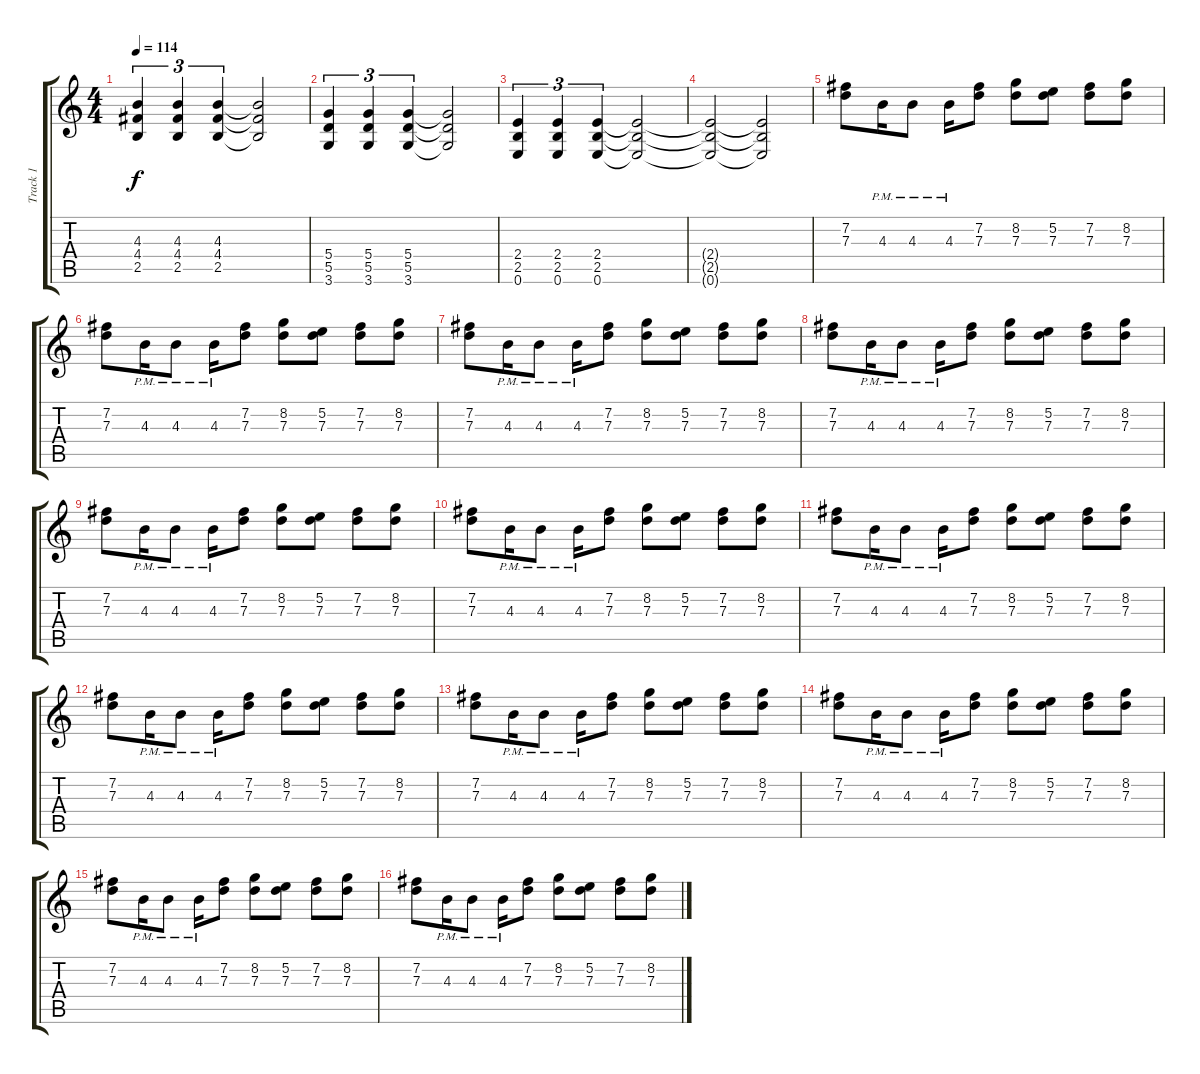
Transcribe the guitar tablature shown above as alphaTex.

\track ("Track 1" "Track 1") {instrument distortionguitar}
\staff {score tabs}
\tuning (E4 B3 G3 D3 A2 E2) {hide}
\ts (4 4)
\tempo 114
\clef g2
\ks c
(4.3 4.4 2.5).4{tu (3 2) dy f} (4.3 4.4 2.5).4{tu (3 2)} (4.3 4.4 2.5).4{tu (3 2)} (4.3{t} 4.4{t} 2.5{t}).2 |
(5.4 5.5 3.6).4{tu (3 2)} (5.4 5.5 3.6).4{tu (3 2)} (5.4 5.5 3.6).4{tu (3 2)} (5.4{t} 5.5{t} 3.6{t}).2 |
(2.4 2.5 0.6).4{tu (3 2)} (2.4 2.5 0.6).4{tu (3 2)} (2.4 2.5 0.6).4{tu (3 2)} (2.4{t} 2.5{t} 0.6{t}).2 |
(2.4{t} 2.5{t} 0.6{t}).2 (2.4{t} 2.5{t} 0.6{t}).2 |
(7.2 7.3).8 4.3{pm}.16 4.3{pm}.8 4.3{pm}.16 (7.2 7.3).8 (8.2 7.3).8 (5.2 7.3).8 (7.2 7.3).8 (8.2 7.3).8 |
(7.2 7.3).8 4.3{pm}.16 4.3{pm}.8 4.3{pm}.16 (7.2 7.3).8 (8.2 7.3).8 (5.2 7.3).8 (7.2 7.3).8 (8.2 7.3).8 |
(7.2 7.3).8 4.3{pm}.16 4.3{pm}.8 4.3{pm}.16 (7.2 7.3).8 (8.2 7.3).8 (5.2 7.3).8 (7.2 7.3).8 (8.2 7.3).8 |
(7.2 7.3).8 4.3{pm}.16 4.3{pm}.8 4.3{pm}.16 (7.2 7.3).8 (8.2 7.3).8 (5.2 7.3).8 (7.2 7.3).8 (8.2 7.3).8 |
(7.2 7.3).8 4.3{pm}.16 4.3{pm}.8 4.3{pm}.16 (7.2 7.3).8 (8.2 7.3).8 (5.2 7.3).8 (7.2 7.3).8 (8.2 7.3).8 |
(7.2 7.3).8 4.3{pm}.16 4.3{pm}.8 4.3{pm}.16 (7.2 7.3).8 (8.2 7.3).8 (5.2 7.3).8 (7.2 7.3).8 (8.2 7.3).8 |
(7.2 7.3).8 4.3{pm}.16 4.3{pm}.8 4.3{pm}.16 (7.2 7.3).8 (8.2 7.3).8 (5.2 7.3).8 (7.2 7.3).8 (8.2 7.3).8 |
(7.2 7.3).8 4.3{pm}.16 4.3{pm}.8 4.3{pm}.16 (7.2 7.3).8 (8.2 7.3).8 (5.2 7.3).8 (7.2 7.3).8 (8.2 7.3).8 |
(7.2 7.3).8 4.3{pm}.16 4.3{pm}.8 4.3{pm}.16 (7.2 7.3).8 (8.2 7.3).8 (5.2 7.3).8 (7.2 7.3).8 (8.2 7.3).8 |
(7.2 7.3).8 4.3{pm}.16 4.3{pm}.8 4.3{pm}.16 (7.2 7.3).8 (8.2 7.3).8 (5.2 7.3).8 (7.2 7.3).8 (8.2 7.3).8 |
(7.2 7.3).8 4.3{pm}.16 4.3{pm}.8 4.3{pm}.16 (7.2 7.3).8 (8.2 7.3).8 (5.2 7.3).8 (7.2 7.3).8 (8.2 7.3).8 |
(7.2 7.3).8 4.3{pm}.16 4.3{pm}.8 4.3{pm}.16 (7.2 7.3).8 (8.2 7.3).8 (5.2 7.3).8 (7.2 7.3).8 (8.2 7.3).8
